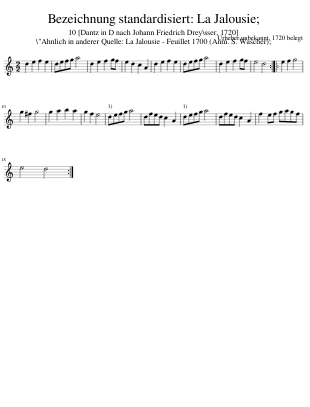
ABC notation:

X:1
L:1/8
M:2/2
I:linebreak $
K:C
V:1 treble
V:1
 d2 e2 f2 e2 | defg a4 | d2 e2 f2 gf | e2 d2 c2 A2 | d2 e2 f2 e2 | %5
 defg a4 | d2 e2 f2 gf | e4 d4 :: e2 f2 g4 |$ g2 ^f2 g4 | %10
 g2 a2 b2 a2 | g2 f2 e4 | defg a4 | dfed c2 A2 | defg a4 | %15
 dfed c2 A2 | f2 ef gagf |$ e4 d4 :| %18
